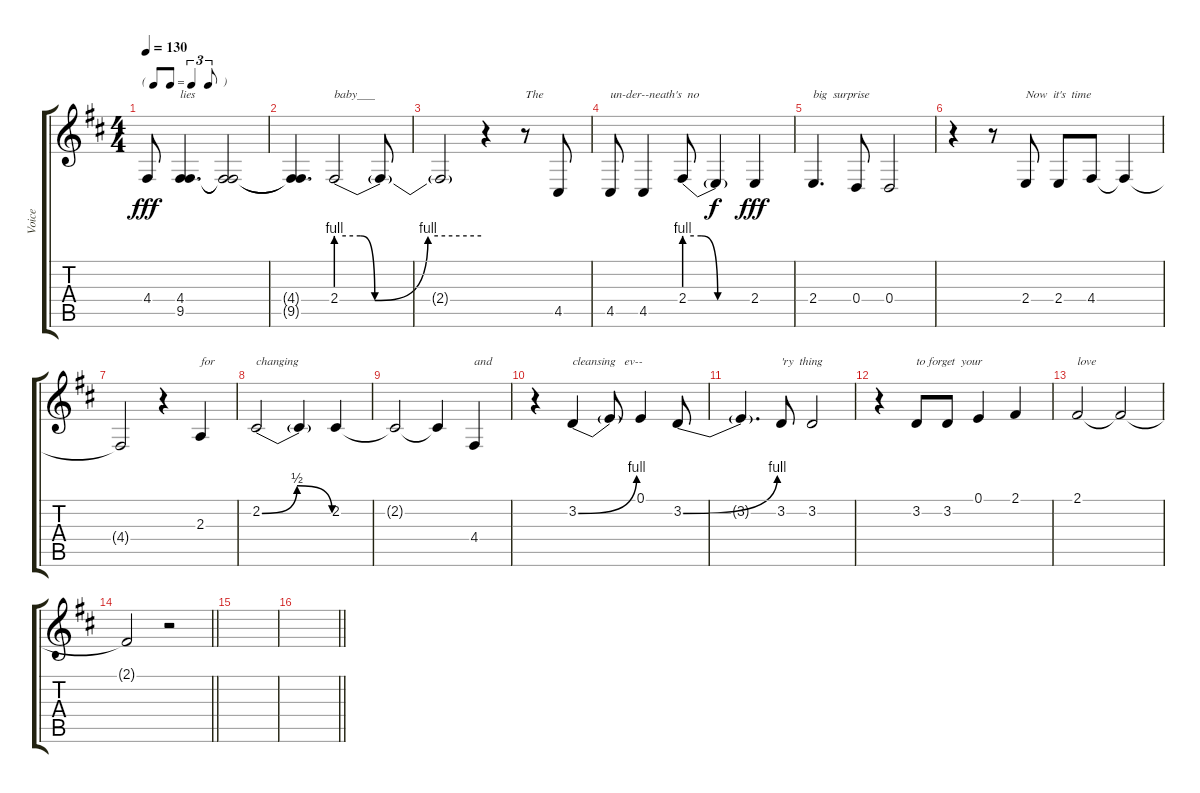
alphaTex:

\track ("Voice" "Voice") {instrument synthvoice}
\staff {score tabs}
\tuning (E4 B3 G3 D3 A2 E2) {hide}
\ts (4 4)
\tf triplet8th
\tempo 130
\clef g2
\ks d
4.4{t}.8{dy fff} (4.4 9.5).4{d txt "lies"} (4.4{t} 9.5{t}).2 |
(4.4{t} 9.5{t}).4{d} 2.4{be (custom 0 4 10 4 16 0 38 4 60 4)}.2{txt "baby___"} 2.4{t}.8 |
2.4{t}.2 r.4 r.8{txt "The"} 4.5.8 |
4.5.8{txt "un-der--neath's  no"} 4.5.4 2.4{be (custom 0 4 15 4 30 0 60 0)}.8 2.4{t}.4{dy f} 2.4.4{dy fff} |
2.4.4{d txt "big  surprise"} 0.4.8 0.4.2 |
r.4 r.8 2.4.8{txt "Now  it's  time"} 2.4.8 4.4.8 4.4{t}.4 |
4.4{t}.2 r.4 2.3.4{txt "for"} |
2.2{be (bendrelease 0 0 10 2 46 2 60 0)}.2{txt "changing"} 2.2{t}.4 2.2.4 |
2.2{t}.2 2.2{t}.4 4.4.4{txt "and"} |
r.4 3.2{be (bend 0 0 60 4)}.4{txt "cleansing   ev--"} 3.2{t}.8 0.1.4 3.2{be (bend 0 0 60 4)}.8 |
3.2{t}.4{d} 3.2.8{txt "'ry  thing"} 3.2.2 |
r.4 3.2.8{txt "to forget  your"} 3.2.8 0.1.4 2.1.4 |
2.1.2{txt "love"} 2.1{t}.2 |
\barLineRight lightlight
2.1{t}.2 r.2 |
|
\barLineRight lightlight
